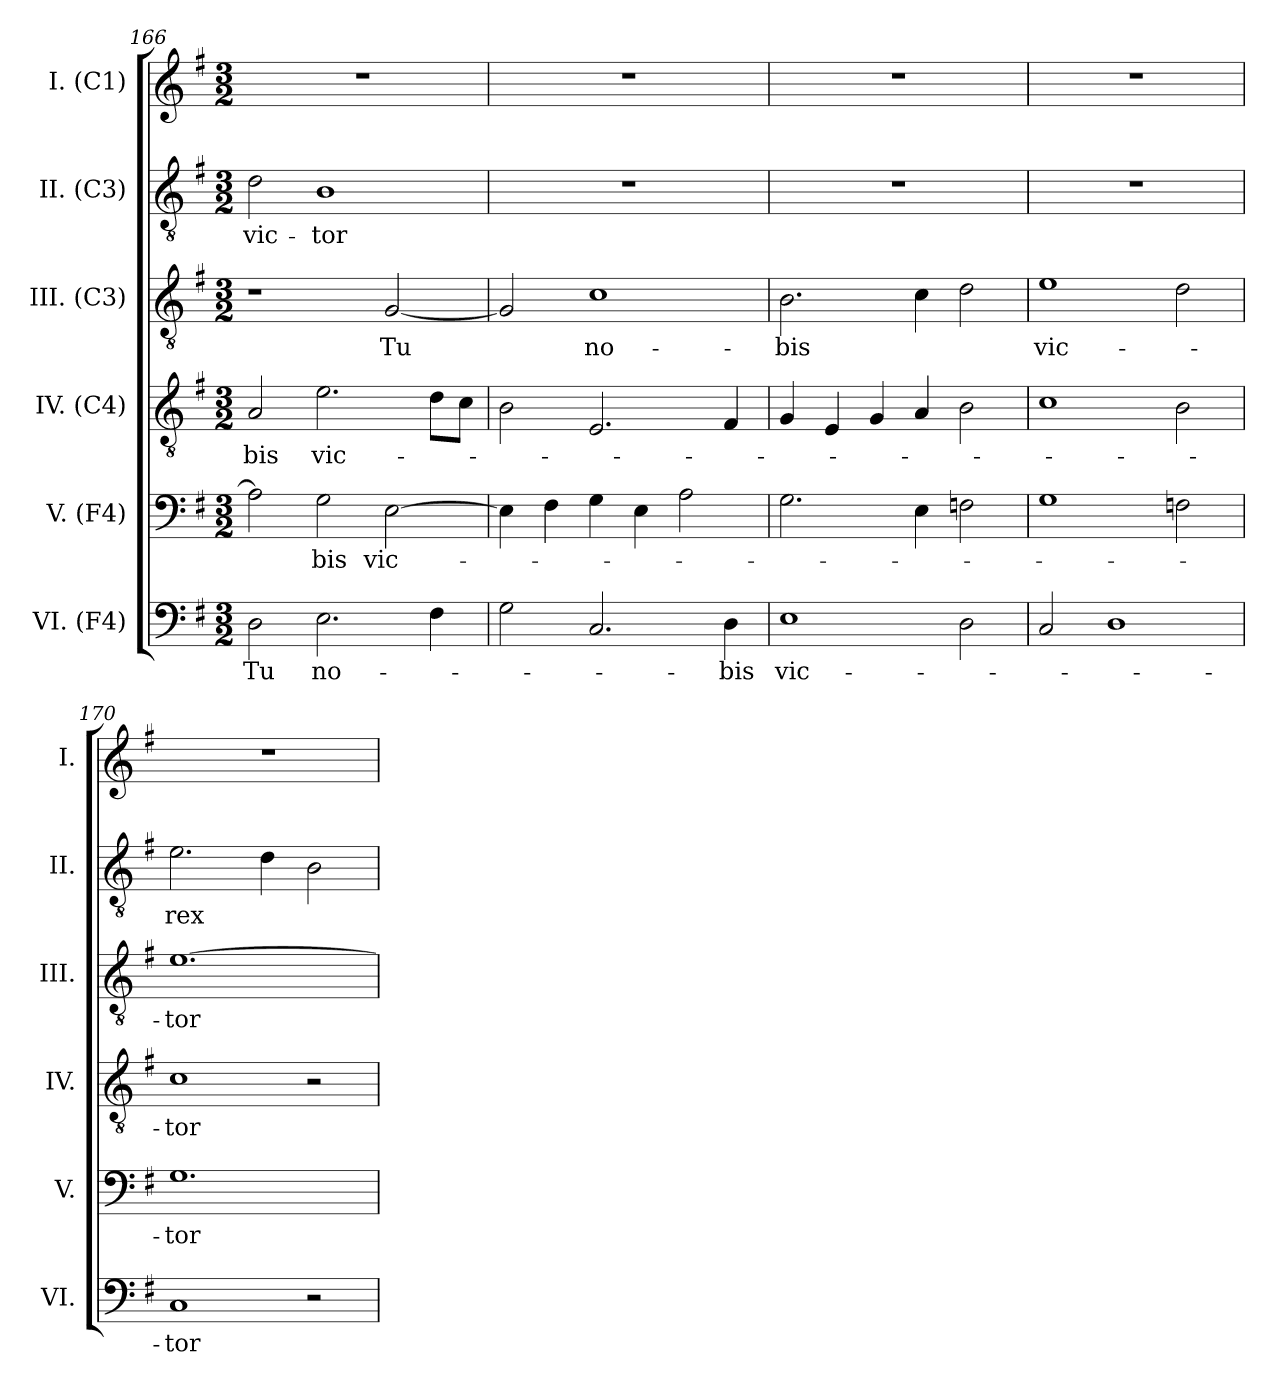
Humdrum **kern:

**kern	**text	**kern	**text	**kern	**text	**kern	**text	**kern	**text	**kern
*part6	*part6	*part5	*part5	*part4	*part4	*part3	*part3	*part2	*part2	*part1
*staff6	*staff6	*staff5	*staff5	*staff4	*staff4	*staff3	*staff3	*staff2	*staff2	*staff1
*I"VI. (F4)	*	*I"V. (F4)	*	*I"IV. (C4)	*	*I"III. (C3)	*	*I"II. (C3)	*	*I"I. (C1)
*I'VI.	*	*I'V.	*	*I'IV.	*	*I'III.	*	*I'II.	*	*I'I.
*clefF4	*	*clefF4	*	*clefGv2	*	*clefGv2	*	*clefGv2	*	*clefG2
*	*	*	*	*ITrd7c12	*	*ITrd7c12	*	*ITrd7c12	*	*
*k[f#]	*	*k[f#]	*	*k[f#]	*	*k[f#]	*	*k[f#]	*	*k[f#]
*G:	*	*G:	*	*G:	*	*G:	*	*G:	*	*G:
*M3/2	*	*M3/2	*	*M3/2	*	*M3/2	*	*M3/2	*	*M3/2
=166	=166	=166	=166	=166	=166	=166	=166	=166	=166	=166
!	!LO:LY:b:color=#000000	!	!	!	!	!	!	!	!	!
!	!	!	!	!	!LO:LY:b:color=#000000	!	!	!	!	!
!	!	!	!	!	!	!	!	!	!LO:LY:b:color=#000000	!LO:N:vis=1
2Di\	Tu	2Ai\]	.	2AAi/	-bis	1r	.	2Di\	vic-	1.r
!	!LO:LY:b:color=#000000	!	!	!	!	!	!	!	!	!
!	!	!	!LO:LY:b:color=#000000	!	!	!	!	!	!	!
!	!	!	!	!	!LO:LY:b:color=#000000	!	!	!	!	!
!	!	!	!	!	!	!	!	!	!LO:LY:b:color=#000000	!
2.Ei\	no-	2Gi\	-bis	2.Ei\	vic-	.	.	1BBi	-tor	.
!	!	!	!LO:LY:b:color=#000000	!	!	!	!	!	!	!
!	!	!	!	!	!	!	!LO:LY:b:color=#000000	!	!	!
.	.	[2Ei\	vic-	.	.	[2GGi/	Tu	.	.	.
4F#i\	.	.	.	8Di\L	.	.	.	.	.	.
.	.	.	.	8Ci\J	.	.	.	.	.	.
=167	=167	=167	=167	=167	=167	=167	=167	=167	=167	=167
!	!	!	!	!	!	!	!	!LO:N:vis=1	!	!LO:N:vis=1
2Gi\	.	4Ei\]	.	2BBi\	.	2GGi/]	.	1.r	.	1.r
.	.	4F#i\	.	.	.	.	.	.	.	.
!	!	!	!	!	!	!	!LO:LY:b:color=#000000	!	!	!
2.Ci/	.	4Gi\	.	2.EEi/	.	1Ci	no-	.	.	.
.	.	4Ei\	.	.	.	.	.	.	.	.
.	.	2Ai\	.	.	.	.	.	.	.	.
!	!LO:LY:b:color=#000000	!	!	!	!	!	!	!	!	!
4Di\	-bis	.	.	4FF#i/	.	.	.	.	.	.
!!LO:LB:g=z
=168	=168	=168	=168	=168	=168	=168	=168	=168	=168	=168
!	!LO:LY:b:color=#000000	!	!	!	!	!	!	!	!	!
!	!	!	!	!	!	!	!LO:LY:b:color=#000000	!LO:N:vis=1	!	!LO:N:vis=1
1Ei	vic-	2.Gi\	.	4GGi/	.	2.BBi\	-bis	1.r	.	1.r
.	.	.	.	4EEi/	.	.	.	.	.	.
.	.	.	.	4GGi/	.	.	.	.	.	.
.	.	4Ei\	.	4AAi/	.	4Ci\	.	.	.	.
2Di\	.	2Fi\	.	2BBi\	.	2Di\	.	.	.	.
=169	=169	=169	=169	=169	=169	=169	=169	=169	=169	=169
!	!	!	!	!	!	!	!LO:LY:b:color=#000000	!LO:N:vis=1	!	!LO:N:vis=1
2Ci/	.	1Gi	.	1Ci	.	1Ei	vic-	1.r	.	1.r
1Di	.	.	.	.	.	.	.	.	.	.
.	.	2Fi\	.	2BBi\	.	2Di\	.	.	.	.
=170	=170	=170	=170	=170	=170	=170	=170	=170	=170	=170
!	!LO:LY:b:color=#000000	!	!	!	!	!	!	!	!	!
!	!	!	!LO:LY:b:color=#000000	!	!	!	!	!	!	!
!	!	!	!	!	!LO:LY:b:color=#000000	!	!	!	!	!
!	!	!	!	!	!	!	!LO:LY:b:color=#000000	!	!	!
!	!	!	!	!	!	!	!	!	!LO:LY:b:color=#000000	!LO:N:vis=1
1Ci	-tor	1.Gi	-tor	1Ci	-tor	[1.Ei	-tor	2.Ei\	rex	1.r
.	.	.	.	.	.	.	.	4Di\	.	.
2r	.	.	.	2r	.	.	.	2BBi\	.	.
=	=	=	=	=	=	=	=	=	=	=
*-	*-	*-	*-	*-	*-	*-	*-	*-	*-	*-
